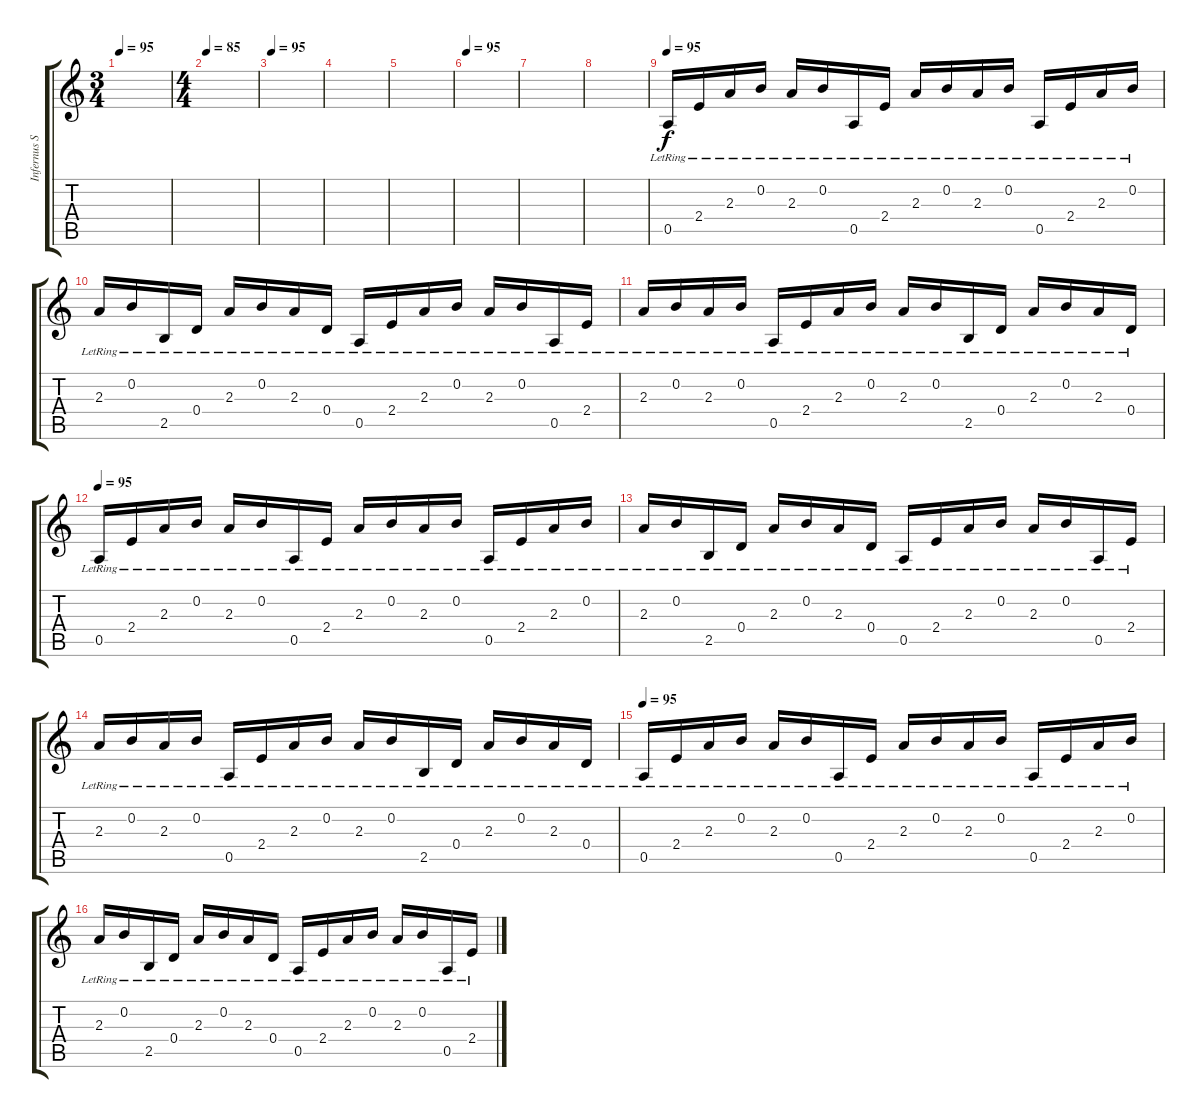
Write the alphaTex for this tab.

\track ("Infernus Solo Guitar" "Infernus S") {instrument distortionguitar}
\staff {score tabs}
\tuning (E4 B3 G3 D3 A2 E2) {hide}
\ts (3 4)
\tempo 95
\clef g2
\ks c
|
\ts (4 4)
\tempo 85
|
\tempo 95
|
|
|
\tempo 95
|
|
|
\tempo 95
0.5{lr}.16 2.4{lr}.16 2.3{lr}.16 0.2{lr}.16 2.3{lr}.16 0.2{lr}.16 0.5{lr}.16 2.4{lr}.16 2.3{lr}.16 0.2{lr}.16 2.3{lr}.16 0.2{lr}.16 0.5{lr}.16 2.4{lr}.16 2.3{lr}.16 0.2{lr}.16 |
2.3{lr}.16 0.2{lr}.16 2.5{lr}.16 0.4{lr}.16 2.3{lr}.16 0.2{lr}.16 2.3{lr}.16 0.4{lr}.16 0.5{lr}.16 2.4{lr}.16 2.3{lr}.16 0.2{lr}.16 2.3{lr}.16 0.2{lr}.16 0.5{lr}.16 2.4{lr}.16 |
2.3{lr}.16 0.2{lr}.16 2.3{lr}.16 0.2{lr}.16 0.5{lr}.16 2.4{lr}.16 2.3{lr}.16 0.2{lr}.16 2.3{lr}.16 0.2{lr}.16 2.5{lr}.16 0.4{lr}.16 2.3{lr}.16 0.2{lr}.16 2.3{lr}.16 0.4{lr}.16 |
\tempo 95
0.5{lr}.16 2.4{lr}.16 2.3{lr}.16 0.2{lr}.16 2.3{lr}.16 0.2{lr}.16 0.5{lr}.16 2.4{lr}.16 2.3{lr}.16 0.2{lr}.16 2.3{lr}.16 0.2{lr}.16 0.5{lr}.16 2.4{lr}.16 2.3{lr}.16 0.2{lr}.16 |
2.3{lr}.16 0.2{lr}.16 2.5{lr}.16 0.4{lr}.16 2.3{lr}.16 0.2{lr}.16 2.3{lr}.16 0.4{lr}.16 0.5{lr}.16 2.4{lr}.16 2.3{lr}.16 0.2{lr}.16 2.3{lr}.16 0.2{lr}.16 0.5{lr}.16 2.4{lr}.16 |
2.3{lr}.16 0.2{lr}.16 2.3{lr}.16 0.2{lr}.16 0.5{lr}.16 2.4{lr}.16 2.3{lr}.16 0.2{lr}.16 2.3{lr}.16 0.2{lr}.16 2.5{lr}.16 0.4{lr}.16 2.3{lr}.16 0.2{lr}.16 2.3{lr}.16 0.4{lr}.16 |
\tempo 95
0.5{lr}.16 2.4{lr}.16 2.3{lr}.16 0.2{lr}.16 2.3{lr}.16 0.2{lr}.16 0.5{lr}.16 2.4{lr}.16 2.3{lr}.16 0.2{lr}.16 2.3{lr}.16 0.2{lr}.16 0.5{lr}.16 2.4{lr}.16 2.3{lr}.16 0.2{lr}.16 |
2.3{lr}.16 0.2{lr}.16 2.5{lr}.16 0.4{lr}.16 2.3{lr}.16 0.2{lr}.16 2.3{lr}.16 0.4{lr}.16 0.5{lr}.16 2.4{lr}.16 2.3{lr}.16 0.2{lr}.16 2.3{lr}.16 0.2{lr}.16 0.5{lr}.16 2.4{lr}.16
